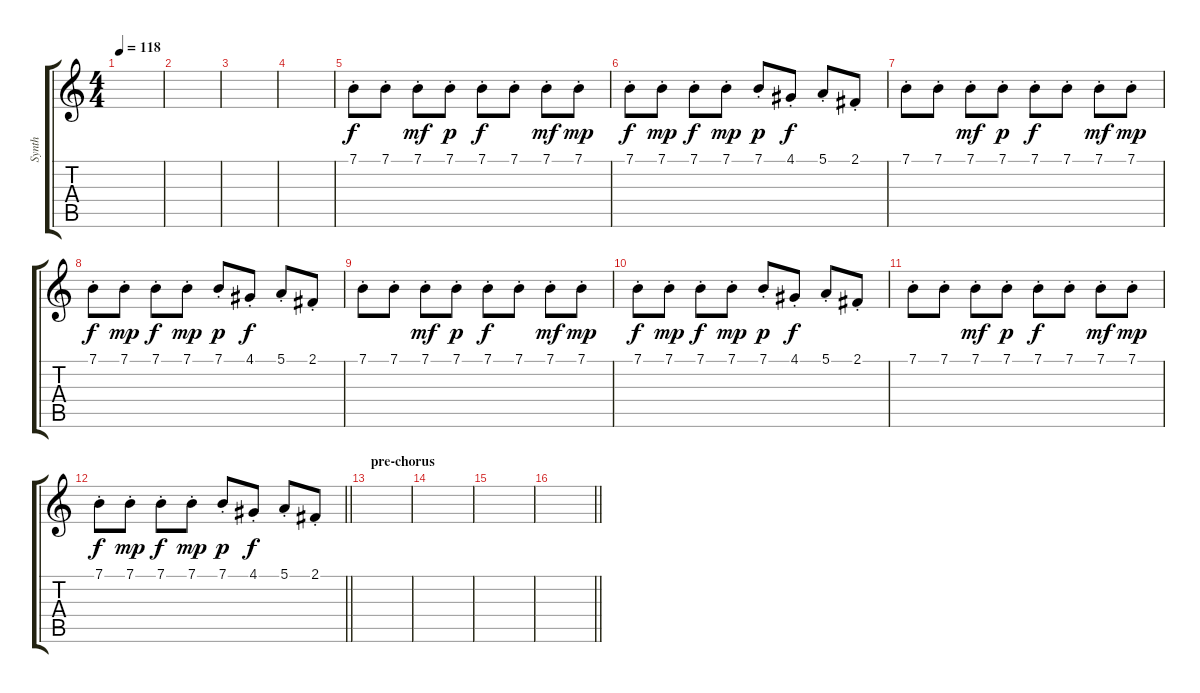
\track ("Synth" "Synth") {instrument synthbrass1}
\staff {score tabs}
\tuning (E4 B3 G3 D3 A2 E2) {hide}
\ts (4 4)
\tempo 118
\clef g2
\ks c
|
|
|
|
7.1{st}.8 7.1{st}.8 7.1{st}.8{dy mf} 7.1{st}.8{dy p} 7.1{st}.8{dy f} 7.1{st}.8 7.1{st}.8{dy mf} 7.1{st}.8{dy mp} |
7.1{st}.8{dy f} 7.1{st}.8{dy mp} 7.1{st}.8{dy f} 7.1{st}.8{dy mp} 7.1{st}.8{dy p} 4.1{st}.8{dy f} 5.1{st}.8 2.1{st}.8 |
7.1{st}.8 7.1{st}.8 7.1{st}.8{dy mf} 7.1{st}.8{dy p} 7.1{st}.8{dy f} 7.1{st}.8 7.1{st}.8{dy mf} 7.1{st}.8{dy mp} |
7.1{st}.8{dy f} 7.1{st}.8{dy mp} 7.1{st}.8{dy f} 7.1{st}.8{dy mp} 7.1{st}.8{dy p} 4.1{st}.8{dy f} 5.1{st}.8 2.1{st}.8 |
7.1{st}.8 7.1{st}.8 7.1{st}.8{dy mf} 7.1{st}.8{dy p} 7.1{st}.8{dy f} 7.1{st}.8 7.1{st}.8{dy mf} 7.1{st}.8{dy mp} |
7.1{st}.8{dy f} 7.1{st}.8{dy mp} 7.1{st}.8{dy f} 7.1{st}.8{dy mp} 7.1{st}.8{dy p} 4.1{st}.8{dy f} 5.1{st}.8 2.1{st}.8 |
7.1{st}.8 7.1{st}.8 7.1{st}.8{dy mf} 7.1{st}.8{dy p} 7.1{st}.8{dy f} 7.1{st}.8 7.1{st}.8{dy mf} 7.1{st}.8{dy mp} |
\barLineRight lightlight
7.1{st}.8{dy f} 7.1{st}.8{dy mp} 7.1{st}.8{dy f} 7.1{st}.8{dy mp} 7.1{st}.8{dy p} 4.1{st}.8{dy f} 5.1{st}.8 2.1{st}.8 |
\section ("" "pre-chorus")
|
|
|
\barLineRight lightlight
